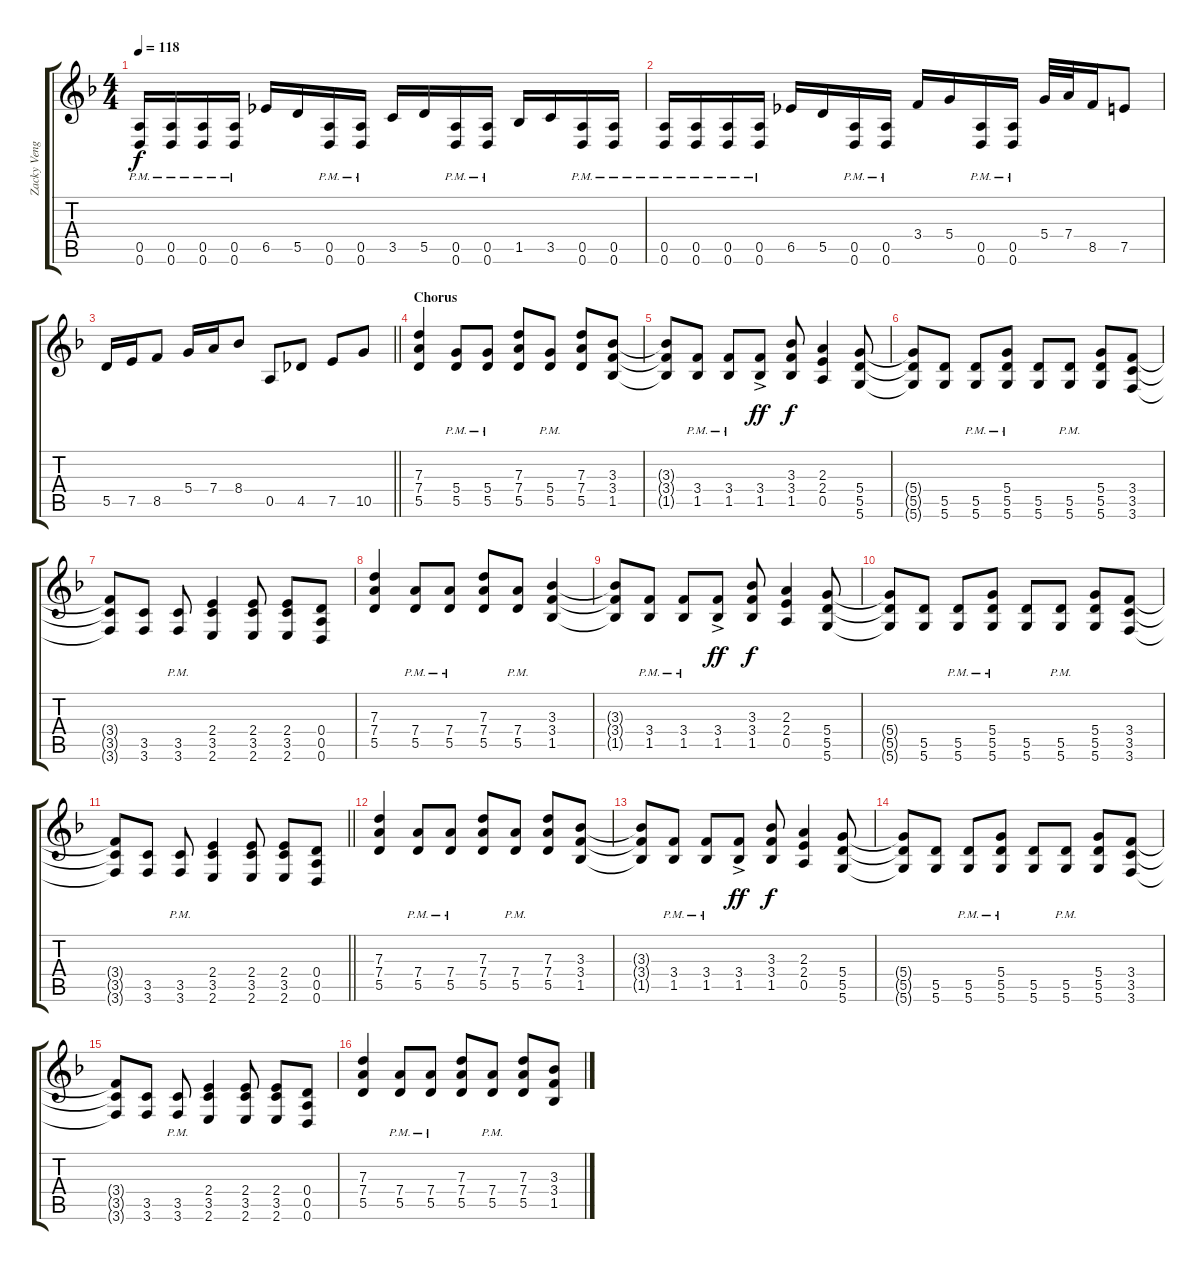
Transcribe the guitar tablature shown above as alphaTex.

\track ("Zacky Vengeance" "Zacky Veng") {instrument distortionguitar}
\staff {score tabs}
\tuning (E4 B3 G3 D3 A2 D2) {hide}
\ts (4 4)
\tempo 118
\clef g2
\ks f
(0.5{pm} 0.6{pm}).16{dy f} (0.5{pm} 0.6{pm}).16 (0.5{pm} 0.6{pm}).16 (0.5{pm} 0.6{pm}).16 6.5.16 5.5.16 (0.5{pm} 0.6{pm}).16 (0.5{pm} 0.6{pm}).16 3.5.16 5.5.16 (0.5{pm} 0.6{pm}).16 (0.5{pm} 0.6{pm}).16 1.5.16 3.5.16 (0.5{pm} 0.6{pm}).16 (0.5{pm} 0.6{pm}).16 |
(0.5{pm} 0.6{pm}).16 (0.5{pm} 0.6{pm}).16 (0.5{pm} 0.6{pm}).16 (0.5{pm} 0.6{pm}).16 6.5.16 5.5.16 (0.5{pm} 0.6{pm}).16 (0.5{pm} 0.6{pm}).16 3.4.16 5.4.16 (0.5{pm} 0.6{pm}).16 (0.5{pm} 0.6{pm}).16 5.4.32 7.4.32 8.5.16 7.5.8 |
\barLineRight lightlight
5.5.16 7.5.16 8.5.8 5.4.16 7.4.16 8.4.8 0.5.8 4.5.8 7.5.8 10.5.8 |
\section ("" "Chorus")
(7.3 7.4 5.5).4 (5.4{pm} 5.5{pm}).8 (5.4{pm} 5.5{pm}).8 (7.3 7.4 5.5).8 (5.4{pm} 5.5{pm}).8 (7.3 7.4 5.5).8 (3.3 3.4 1.5).8 |
(3.3{t} 3.4{t} 1.5{t}).8 (3.4{pm} 1.5{pm}).8 (3.4{pm} 1.5{pm}).8 (3.4{ac} 1.5{ac}).8{dy ff} (3.3 3.4 1.5).8{dy f} (2.3 2.4 0.5).4 (5.4 5.5 5.6).8 |
(5.4{t} 5.5{t} 5.6{t}).8 (5.5 5.6).8 (5.5{pm} 5.6{pm}).8 (5.4{pm} 5.5{pm} 5.6{pm}).8 (5.5 5.6).8 (5.5{pm} 5.6{pm}).8 (5.4 5.5 5.6).8 (3.4 3.5 3.6).8 |
(3.4{t} 3.5{t} 3.6{t}).8 (3.5 3.6).8 (3.5{pm} 3.6{pm}).8 (2.4 3.5 2.6).4 (2.4 3.5 2.6).8 (2.4 3.5 2.6).8 (0.4 0.5 0.6).8 |
(7.3 7.4 5.5).4 (7.4{pm} 5.5{pm}).8 (7.4{pm} 5.5{pm}).8 (7.3 7.4 5.5).8 (7.4{pm} 5.5{pm}).8 (3.3 3.4 1.5).4 |
(3.3{t} 3.4{t} 1.5{t}).8 (3.4{pm} 1.5{pm}).8 (3.4{pm} 1.5{pm}).8 (3.4{ac} 1.5{ac}).8{dy ff} (3.3 3.4 1.5).8{dy f} (2.3 2.4 0.5).4 (5.4 5.5 5.6).8 |
(5.4{t} 5.5{t} 5.6{t}).8 (5.5 5.6).8 (5.5{pm} 5.6{pm}).8 (5.4{pm} 5.5{pm} 5.6{pm}).8 (5.5 5.6).8 (5.5{pm} 5.6{pm}).8 (5.4 5.5 5.6).8 (3.4 3.5 3.6).8 |
\barLineRight lightlight
(3.4{t} 3.5{t} 3.6{t}).8 (3.5 3.6).8 (3.5{pm} 3.6{pm}).8 (2.4 3.5 2.6).4 (2.4 3.5 2.6).8 (2.4 3.5 2.6).8 (0.4 0.5 0.6).8 |
(7.3 7.4 5.5).4 (7.4{pm} 5.5{pm}).8 (7.4{pm} 5.5{pm}).8 (7.3 7.4 5.5).8 (7.4{pm} 5.5{pm}).8 (7.3 7.4 5.5).8 (3.3 3.4 1.5).8 |
(3.3{t} 3.4{t} 1.5{t}).8 (3.4{pm} 1.5{pm}).8 (3.4{pm} 1.5{pm}).8 (3.4{ac} 1.5{ac}).8{dy ff} (3.3 3.4 1.5).8{dy f} (2.3 2.4 0.5).4 (5.4 5.5 5.6).8 |
(5.4{t} 5.5{t} 5.6{t}).8 (5.5 5.6).8 (5.5{pm} 5.6{pm}).8 (5.4{pm} 5.5{pm} 5.6{pm}).8 (5.5 5.6).8 (5.5{pm} 5.6{pm}).8 (5.4 5.5 5.6).8 (3.4 3.5 3.6).8 |
(3.4{t} 3.5{t} 3.6{t}).8 (3.5 3.6).8 (3.5{pm} 3.6{pm}).8 (2.4 3.5 2.6).4 (2.4 3.5 2.6).8 (2.4 3.5 2.6).8 (0.4 0.5 0.6).8 |
(7.3 7.4 5.5).4 (7.4{pm} 5.5{pm}).8 (7.4{pm} 5.5{pm}).8 (7.3 7.4 5.5).8 (7.4{pm} 5.5{pm}).8 (7.3 7.4 5.5).8 (3.3 3.4 1.5).8
